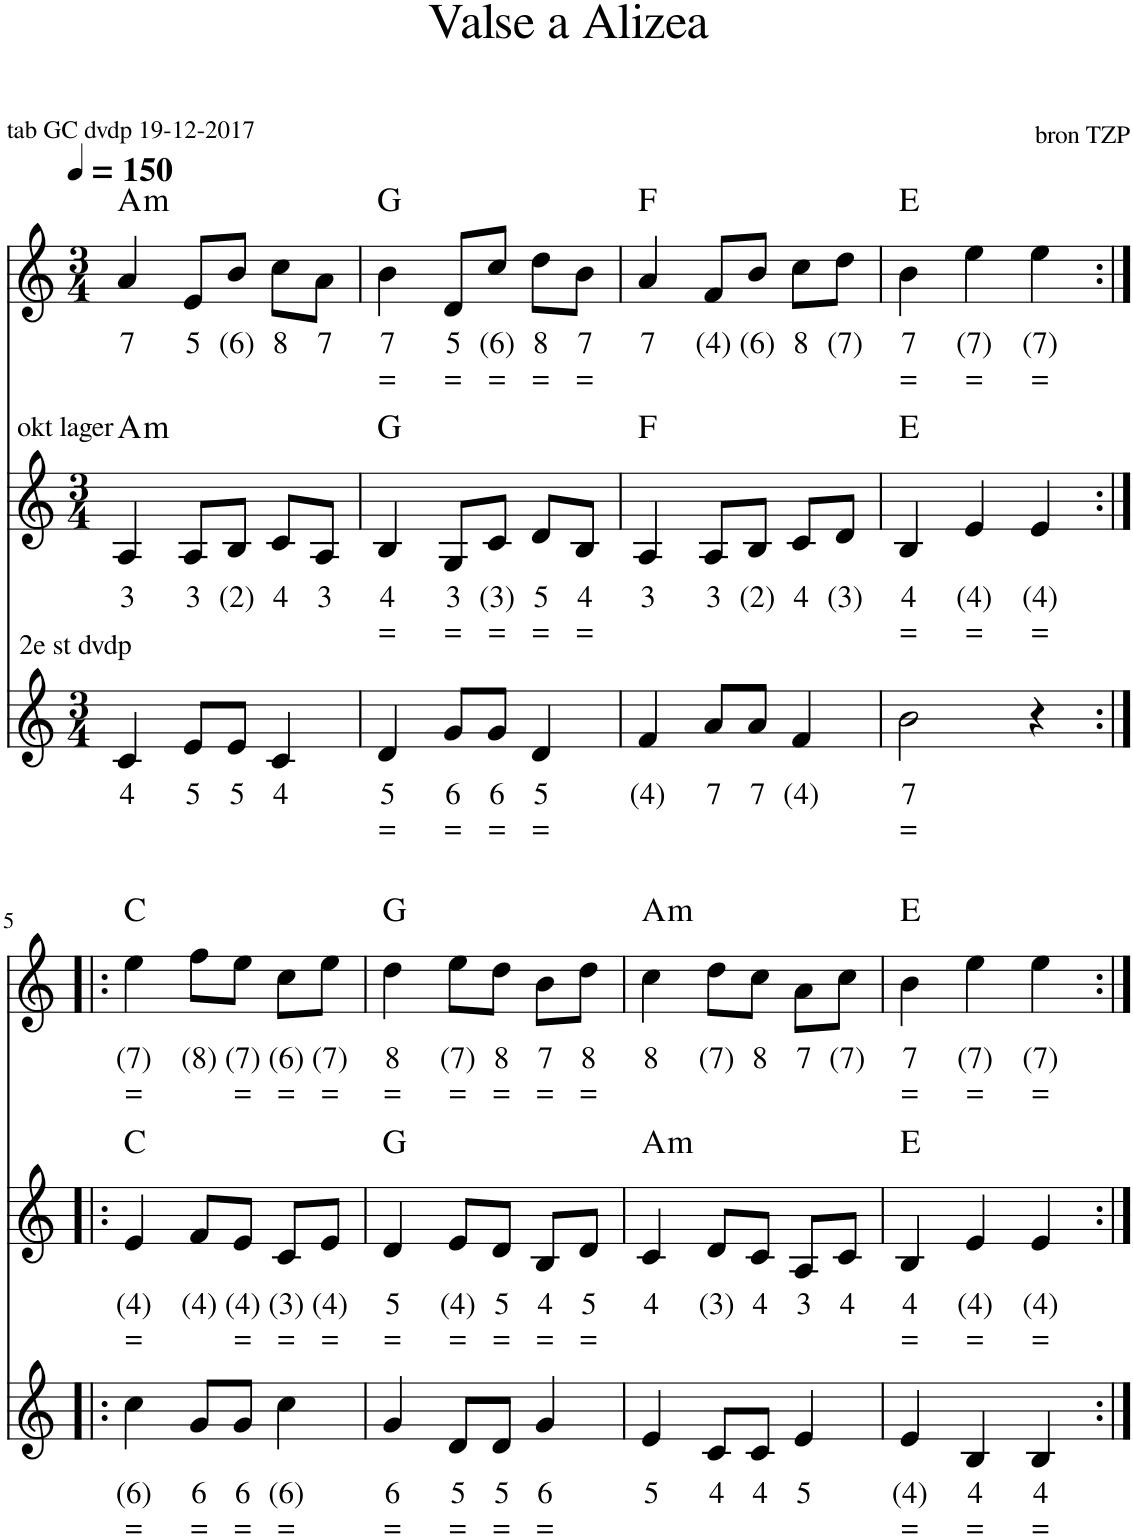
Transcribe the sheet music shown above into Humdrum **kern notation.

**kern	**text	**text	**kern	**text	**text	**kern	**text	**text	**harte
*part3	*part3	*part3	*part2	*part2	*part2	*part1	*part1	*part1	*part1
*staff3	*staff3	*staff3	*staff2	*staff2	*staff2	*staff1	*staff1	*staff1	*
*I"Stem	*	*	*I"Stem	*	*	*I"Stem	*	*	*
*clefG2	*	*	*clefG2	*	*	*clefG2	*	*	*
*k[]	*	*	*k[]	*	*	*k[]	*	*	*
*M3/4	*	*	*M3/4	*	*	*M3/4	*	*	*
*MM150	*	*	*MM150	*	*	*MM150	*	*	*
=1	=1	=1	=1	=1	=1	=1	=1	=1	=1
!	!	!	!LO:TX:a:t=okt lager	!	!	!	!	!	!
!LO:TX:a:t=2e st dvdp	!	!	!	!	!	!	!	!	!
!	!LO:LY:b	!	!	!LO:LY:b	!	!	!LO:LY:b	!	!LO:H:kt=m
4c/	4	.	4A/	3	.	4a/	7	.	A:min
!	!LO:LY:b	!	!	!LO:LY:b	!	!	!LO:LY:b	!	!
8e/L	5	.	8A/L	3	.	8e/L	5	.	.
!	!LO:LY:b	!	!	!LO:LY:b	!	!	!LO:LY:b	!	!
8e/J	5	.	8B/J	(2)	.	8b/J	(6)	.	.
!	!LO:LY:b	!	!	!LO:LY:b	!	!	!LO:LY:b	!	!
4c/	4	.	8c/L	4	.	8cc\L	8	.	.
!	!	!	!	!LO:LY:b	!	!	!LO:LY:b	!	!
.	.	.	8A/J	3	.	8a\J	7	.	.
=2	=2	=2	=2	=2	=2	=2	=2	=2	=2
!	!LO:LY:b	!LO:LY:b	!	!LO:LY:b	!LO:LY:b	!	!LO:LY:b	!LO:LY:b	!
4d/	5	=	4B/	4	=	4b\	7	=	G:maj
!	!LO:LY:b	!LO:LY:b	!	!LO:LY:b	!LO:LY:b	!	!LO:LY:b	!LO:LY:b	!
8g/L	6	=	8G/L	3	=	8d/L	5	=	.
!	!LO:LY:b	!LO:LY:b	!	!LO:LY:b	!LO:LY:b	!	!LO:LY:b	!LO:LY:b	!
8g/J	6	=	8c/J	(3)	=	8cc/J	(6)	=	.
!	!LO:LY:b	!LO:LY:b	!	!LO:LY:b	!LO:LY:b	!	!LO:LY:b	!LO:LY:b	!
4d/	5	=	8d/L	5	=	8dd\L	8	=	.
!	!	!	!	!LO:LY:b	!LO:LY:b	!	!LO:LY:b	!LO:LY:b	!
.	.	.	8B/J	4	=	8b\J	7	=	.
=3	=3	=3	=3	=3	=3	=3	=3	=3	=3
!	!LO:LY:b	!	!	!LO:LY:b	!	!	!LO:LY:b	!	!
4f/	(4)	.	4A/	3	.	4a/	7	.	F:maj
!	!LO:LY:b	!	!	!LO:LY:b	!	!	!LO:LY:b	!	!
8a/L	7	.	8A/L	3	.	8f/L	(4)	.	.
!	!LO:LY:b	!	!	!LO:LY:b	!	!	!LO:LY:b	!	!
8a/J	7	.	8B/J	(2)	.	8b/J	(6)	.	.
!	!LO:LY:b	!	!	!LO:LY:b	!	!	!LO:LY:b	!	!
4f/	(4)	.	8c/L	4	.	8cc\L	8	.	.
!	!	!	!	!LO:LY:b	!	!	!LO:LY:b	!	!
.	.	.	8d/J	(3)	.	8dd\J	(7)	.	.
=4	=4	=4	=4	=4	=4	=4	=4	=4	=4
!	!LO:LY:b	!LO:LY:b	!	!LO:LY:b	!LO:LY:b	!	!LO:LY:b	!LO:LY:b	!
2b\	7	=	4B/	4	=	4b\	7	=	E:maj
!	!	!	!	!LO:LY:b	!LO:LY:b	!	!LO:LY:b	!LO:LY:b	!
.	.	.	4e/	(4)	=	4ee\	(7)	=	.
!	!	!	!	!LO:LY:b	!LO:LY:b	!	!LO:LY:b	!LO:LY:b	!
4r	.	.	4e/	(4)	=	4ee\	(7)	=	.
!!LO:LB:g=z
=5:|!|:	=5:|!|:	=5:|!|:	=5:|!|:	=5:|!|:	=5:|!|:	=5:|!|:	=5:|!|:	=5:|!|:	=5:|!|:
!	!LO:LY:b	!LO:LY:b	!	!LO:LY:b	!LO:LY:b	!	!LO:LY:b	!LO:LY:b	!
4cc\	(6)	=	4e/	(4)	=	4ee\	(7)	=	C:maj
!	!LO:LY:b	!LO:LY:b	!	!LO:LY:b	!	!	!LO:LY:b	!	!
8g/L	6	=	8f/L	(4)	.	8ff\L	(8)	.	.
!	!LO:LY:b	!LO:LY:b	!	!LO:LY:b	!LO:LY:b	!	!LO:LY:b	!LO:LY:b	!
8g/J	6	=	8e/J	(4)	=	8ee\J	(7)	=	.
!	!LO:LY:b	!LO:LY:b	!	!LO:LY:b	!LO:LY:b	!	!LO:LY:b	!LO:LY:b	!
4cc\	(6)	=	8c/L	(3)	=	8cc\L	(6)	=	.
!	!	!	!	!LO:LY:b	!LO:LY:b	!	!LO:LY:b	!LO:LY:b	!
.	.	.	8e/J	(4)	=	8ee\J	(7)	=	.
=6	=6	=6	=6	=6	=6	=6	=6	=6	=6
!	!LO:LY:b	!LO:LY:b	!	!LO:LY:b	!LO:LY:b	!	!LO:LY:b	!LO:LY:b	!
4g/	6	=	4d/	5	=	4dd\	8	=	G:maj
!	!LO:LY:b	!LO:LY:b	!	!LO:LY:b	!LO:LY:b	!	!LO:LY:b	!LO:LY:b	!
8d/L	5	=	8e/L	(4)	=	8ee\L	(7)	=	.
!	!LO:LY:b	!LO:LY:b	!	!LO:LY:b	!LO:LY:b	!	!LO:LY:b	!LO:LY:b	!
8d/J	5	=	8d/J	5	=	8dd\J	8	=	.
!	!LO:LY:b	!LO:LY:b	!	!LO:LY:b	!LO:LY:b	!	!LO:LY:b	!LO:LY:b	!
4g/	6	=	8B/L	4	=	8b\L	7	=	.
!	!	!	!	!LO:LY:b	!LO:LY:b	!	!LO:LY:b	!LO:LY:b	!
.	.	.	8d/J	5	=	8dd\J	8	=	.
=7	=7	=7	=7	=7	=7	=7	=7	=7	=7
!	!LO:LY:b	!	!	!LO:LY:b	!	!	!LO:LY:b	!	!LO:H:kt=m
4e/	5	.	4c/	4	.	4cc\	8	.	A:min
!	!LO:LY:b	!	!	!LO:LY:b	!	!	!LO:LY:b	!	!
8c/L	4	.	8d/L	(3)	.	8dd\L	(7)	.	.
!	!LO:LY:b	!	!	!LO:LY:b	!	!	!LO:LY:b	!	!
8c/J	4	.	8c/J	4	.	8cc\J	8	.	.
!	!LO:LY:b	!	!	!LO:LY:b	!	!	!LO:LY:b	!	!
4e/	5	.	8A/L	3	.	8a\L	7	.	.
!	!	!	!	!LO:LY:b	!	!	!LO:LY:b	!	!
.	.	.	8c/J	4	.	8cc\J	(7)	.	.
=8	=8	=8	=8	=8	=8	=8	=8	=8	=8
!	!LO:LY:b	!LO:LY:b	!	!LO:LY:b	!LO:LY:b	!	!LO:LY:b	!LO:LY:b	!
4e/	(4)	=	4B/	4	=	4b\	7	=	E:maj
!	!LO:LY:b	!LO:LY:b	!	!LO:LY:b	!LO:LY:b	!	!LO:LY:b	!LO:LY:b	!
4B/	4	=	4e/	(4)	=	4ee\	(7)	=	.
!	!LO:LY:b	!LO:LY:b	!	!LO:LY:b	!LO:LY:b	!	!LO:LY:b	!LO:LY:b	!
4B/	4	=	4e/	(4)	=	4ee\	(7)	=	.
=:|!	=:|!	=:|!	=:|!	=:|!	=:|!	=:|!	=:|!	=:|!	=:|!
*-	*-	*-	*-	*-	*-	*-	*-	*-	*-
